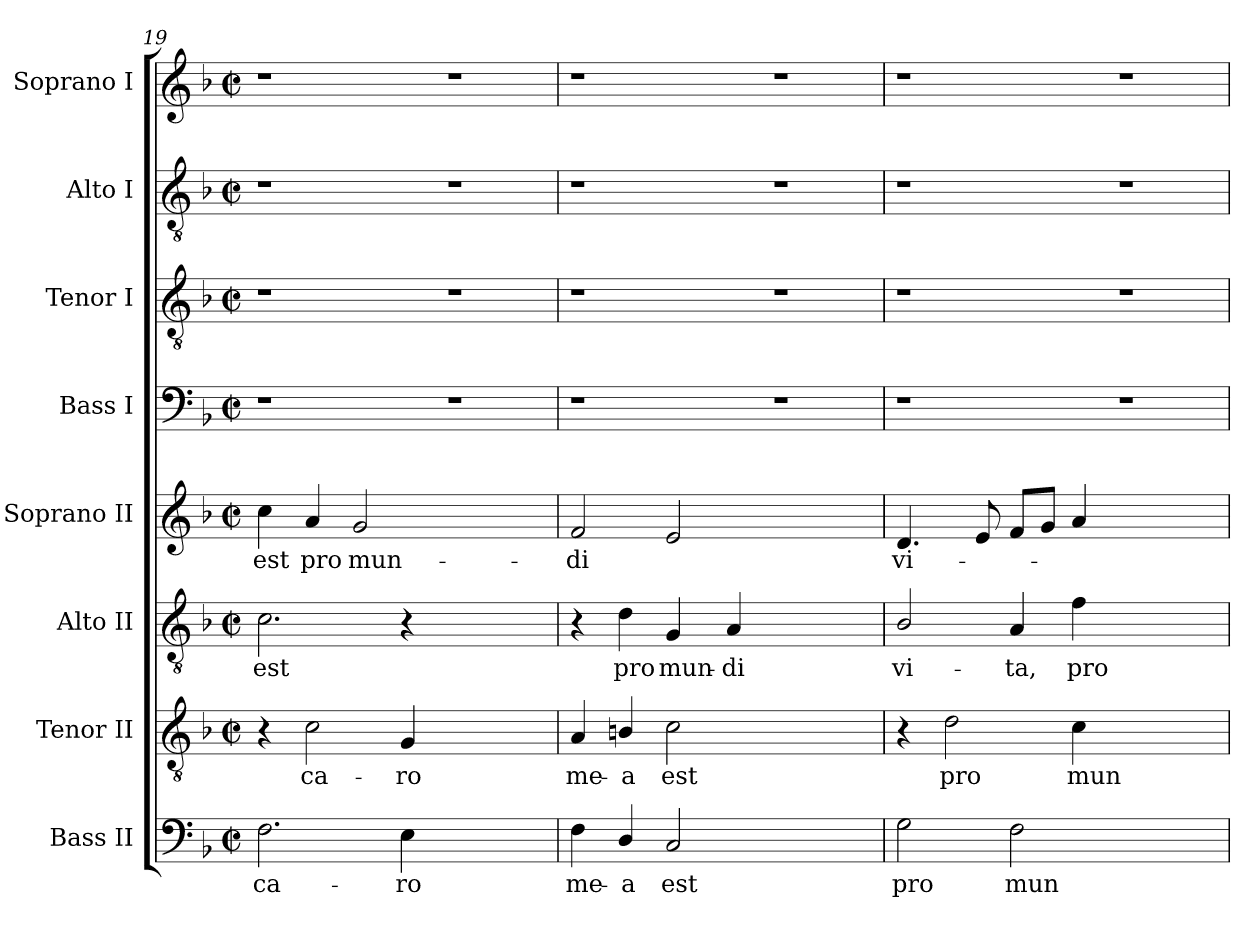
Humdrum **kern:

**kern	**text	**kern	**text	**kern	**text	**kern	**text	**kern	**kern	**kern	**kern
*part8	*part8	*part7	*part7	*part6	*part6	*part5	*part5	*part4	*part3	*part2	*part1
*staff8	*staff8	*staff7	*staff7	*staff6	*staff6	*staff5	*staff5	*staff4	*staff3	*staff2	*staff1
*I"Bass II	*	*I"Tenor II	*	*I"Alto II	*	*I"Soprano II	*	*I"Bass I	*I"Tenor I	*I"Alto I	*I"Soprano I
*I'B. II	*	*I'T. II	*	*I'A. II	*	*I'S. II	*	*I'B. I	*I'T. I	*I'A. I	*I'S. I
*clefF4	*	*clefGv2	*	*clefGv2	*	*clefG2	*	*clefF4	*clefGv2	*clefGv2	*clefG2
*	*	*ITrd7c12	*	*	*	*	*	*	*ITrd7c12	*	*
*k[b-]	*	*k[b-]	*	*k[b-]	*	*k[b-]	*	*k[b-]	*k[b-]	*k[b-]	*k[b-]
*F:	*	*F:	*	*F:	*	*F:	*	*F:	*F:	*F:	*F:
*M2/2	*	*M2/2	*	*M2/2	*	*M2/2	*	*M2/2	*M2/2	*M2/2	*M2/2
*met(c|)	*	*met(c|)	*	*met(c|)	*	*met(c|)	*	*met(c|)	*met(c|)	*met(c|)	*met(c|)
=19	=19	=19	=19	=19	=19	=19	=19	=19	=19	=19	=19
!	!LO:LY:b:color=#000000	!	!	!	!	!	!	!	!	!	!
!	!	!	!	!	!LO:LY:b:color=#000000	!	!	!	!	!	!
!	!	!	!	!	!	!	!LO:LY:b:color=#000000	!	!	!	!
2.Fi\	ca-	4r	.	2.ci\	est	4cci\	est	1r	1r	1r	1r
!	!	!	!LO:LY:b:color=#000000	!	!	!	!	!	!	!	!
!	!	!	!	!	!	!	!LO:LY:b:color=#000000	!	!	!	!
.	.	2Ci\	ca-	.	.	4ai/	pro	.	.	.	.
!	!	!	!	!	!	!	!LO:LY:b:color=#000000	!	!	!	!
.	.	.	.	.	.	2gi/	mun-	.	.	.	.
!	!LO:LY:b:color=#000000	!	!	!	!	!	!	!	!	!	!
!	!	!	!LO:LY:b:color=#000000	!	!	!	!	!	!	!	!
4Ei\	-ro	4GGi/	-ro	4r	.	.	.	.	.	.	.
1ryy	.	1ryy	.	1ryy	.	1ryy	.	1r	1r	1r	1r
=20	=20	=20	=20	=20	=20	=20	=20	=20	=20	=20	=20
!	!LO:LY:b:color=#000000	!	!	!	!	!	!	!	!	!	!
!	!	!	!LO:LY:b:color=#000000	!	!	!	!	!	!	!	!
!	!	!	!	!	!	!	!LO:LY:b:color=#000000	!	!	!	!
4Fi\	me-	4AAi/	me-	4r	.	2fi/	-di	1r	1r	1r	1r
!	!LO:LY:b:color=#000000	!	!	!	!	!	!	!	!	!	!
!	!	!	!LO:LY:b:color=#000000	!	!	!	!	!	!	!	!
!	!	!	!	!	!LO:LY:b:color=#000000	!	!	!	!	!	!
4Di/	-a	4BBni/	-a	4di\	pro	.	.	.	.	.	.
!	!LO:LY:b:color=#000000	!	!	!	!	!	!	!	!	!	!
!	!	!	!LO:LY:b:color=#000000	!	!	!	!	!	!	!	!
!	!	!	!	!	!LO:LY:b:color=#000000	!	!	!	!	!	!
2Ci/	est	2Ci\	est	4Gi/	mun-	2ei/	.	.	.	.	.
!	!	!	!	!	!LO:LY:b:color=#000000	!	!	!	!	!	!
.	.	.	.	4Ai/	-di	.	.	.	.	.	.
1ryy	.	1ryy	.	1ryy	.	1ryy	.	1r	1r	1r	1r
!!LO:PB:g=z
=21	=21	=21	=21	=21	=21	=21	=21	=21	=21	=21	=21
!	!LO:LY:b:color=#000000	!	!	!	!	!	!	!	!	!	!
!	!	!	!	!	!LO:LY:b:color=#000000	!	!	!	!	!	!
!	!	!	!	!	!	!	!LO:LY:b:color=#000000	!	!	!	!
2Gi\	pro	4r	.	2B-i/	vi-	4.di/	vi-	1r	1r	1r	1r
!	!	!	!LO:LY:b:color=#000000	!	!	!	!	!	!	!	!
.	.	2Di\	pro	.	.	.	.	.	.	.	.
.	.	.	.	.	.	8ei/	.	.	.	.	.
!	!LO:LY:b:color=#000000	!	!	!	!	!	!	!	!	!	!
!	!	!	!	!	!LO:LY:b:color=#000000	!	!	!	!	!	!
2Fi\	mun-	.	.	4Ai/	-ta,	8fi/L	.	.	.	.	.
.	.	.	.	.	.	8gi/J	.	.	.	.	.
!	!	!	!LO:LY:b:color=#000000	!	!	!	!	!	!	!	!
!	!	!	!	!	!LO:LY:b:color=#000000	!	!	!	!	!	!
.	.	4Ci\	mun-	4fi\	pro	4ai/	.	.	.	.	.
1ryy	.	1ryy	.	1ryy	.	1ryy	.	1r	1r	1r	1r
=	=	=	=	=	=	=	=	=	=	=	=
*-	*-	*-	*-	*-	*-	*-	*-	*-	*-	*-	*-
